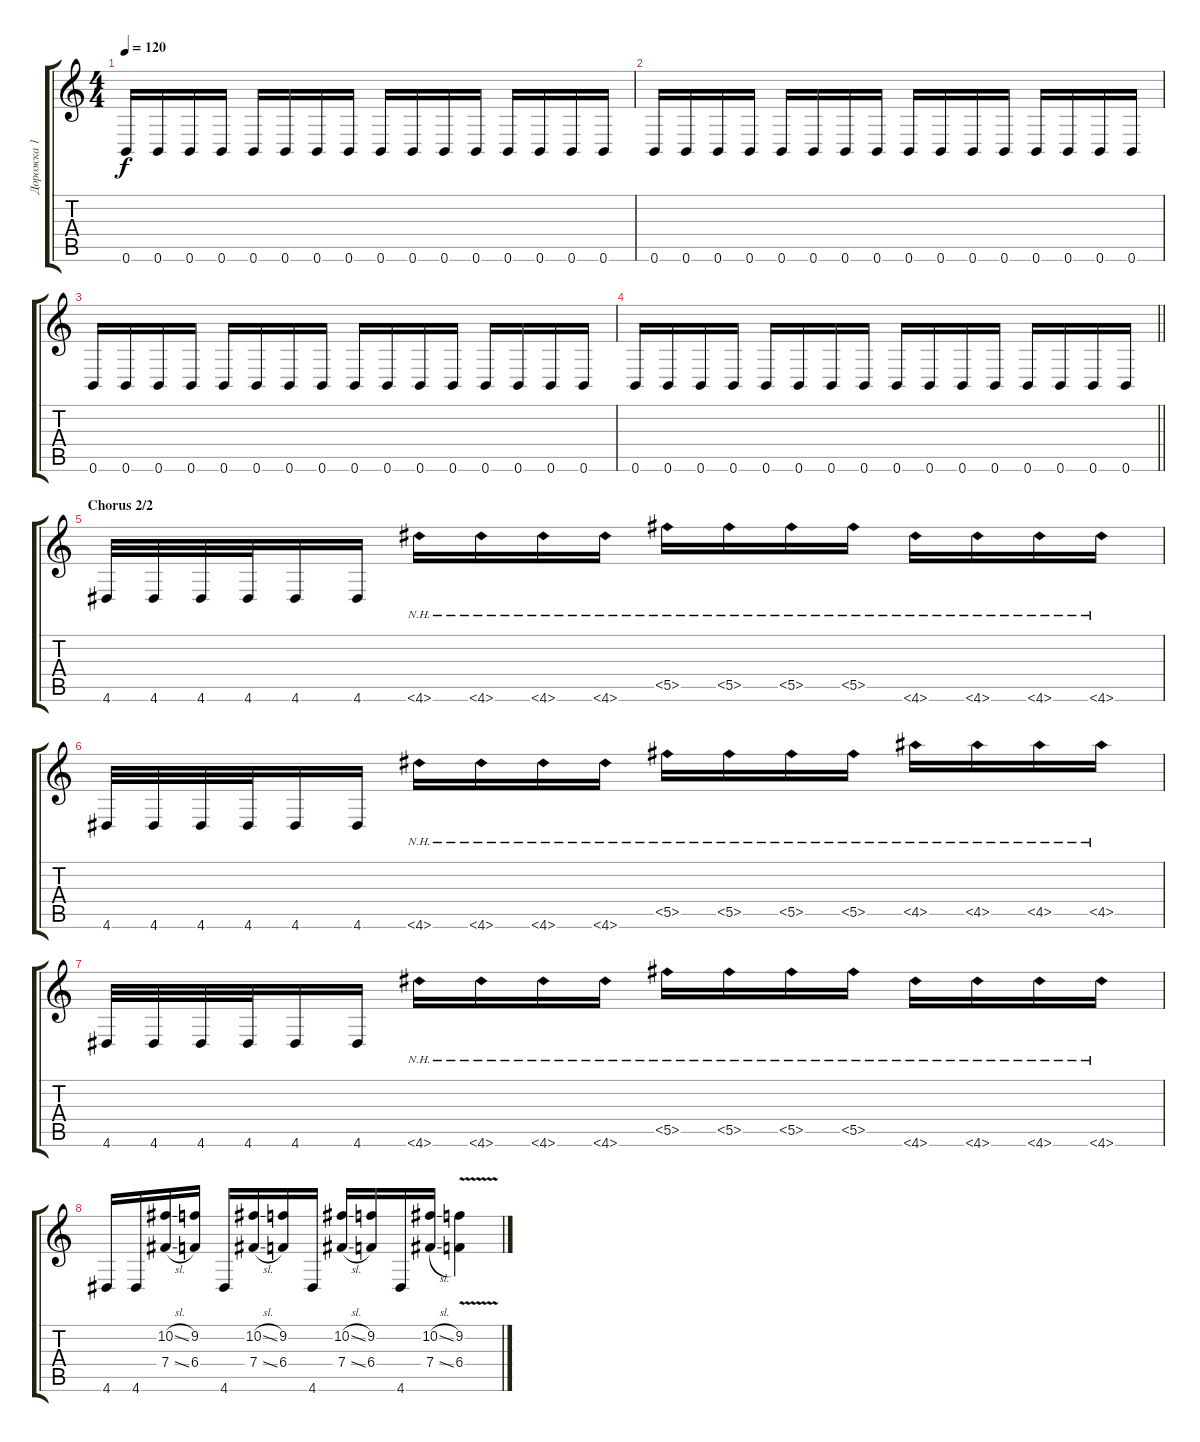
\track ("Дорожка 1" "Дорожка 1") {instrument distortionguitar}
\staff {score tabs}
\tuning (Db4 Ab3 E3 B2 Gb2 B1) {hide}
\ts (4 4)
\tempo 120
\clef g2
\ks c
0.6{t}.16{dy f} 0.6.16 0.6.16 0.6.16 0.6.16 0.6.16 0.6.16 0.6.16 0.6.16 0.6.16 0.6.16 0.6.16 0.6.16 0.6.16 0.6.16 0.6.16 |
0.6.16 0.6.16 0.6.16 0.6.16 0.6.16 0.6.16 0.6.16 0.6.16 0.6.16 0.6.16 0.6.16 0.6.16 0.6.16 0.6.16 0.6.16 0.6.16 |
0.6.16 0.6.16 0.6.16 0.6.16 0.6.16 0.6.16 0.6.16 0.6.16 0.6.16 0.6.16 0.6.16 0.6.16 0.6.16 0.6.16 0.6.16 0.6.16 |
\barLineRight lightlight
0.6.16 0.6.16 0.6.16 0.6.16 0.6.16 0.6.16 0.6.16 0.6.16 0.6.16 0.6.16 0.6.16 0.6.16 0.6.16 0.6.16 0.6.16 0.6.16 |
\section ("" "Chorus 2/2")
4.6.32 4.6.32 4.6.32 4.6.32 4.6.16 4.6.16 4.6{nh}.16 4.6{nh}.16 4.6{nh}.16 4.6{nh}.16 5.5{nh}.16 5.5{nh}.16 5.5{nh}.16 5.5{nh}.16 4.6{nh}.16 4.6{nh}.16 4.6{nh}.16 4.6{nh}.16 |
4.6.32 4.6.32 4.6.32 4.6.32 4.6.16 4.6.16 4.6{nh}.16 4.6{nh}.16 4.6{nh}.16 4.6{nh}.16 5.5{nh}.16 5.5{nh}.16 5.5{nh}.16 5.5{nh}.16 4.5{nh}.16 4.5{nh}.16 4.5{nh}.16 4.5{nh}.16 |
4.6.32 4.6.32 4.6.32 4.6.32 4.6.16 4.6.16 4.6{nh}.16 4.6{nh}.16 4.6{nh}.16 4.6{nh}.16 5.5{nh}.16 5.5{nh}.16 5.5{nh}.16 5.5{nh}.16 4.6{nh}.16 4.6{nh}.16 4.6{nh}.16 4.6{nh}.16 |
4.6.16 4.6.16 (10.2{sl} 7.4{sl}).16 (9.2 6.4).16 4.6.16 (10.2{sl} 7.4{sl}).16 (9.2 6.4).16 4.6.16 (10.2{sl} 7.4{sl}).16 (9.2 6.4).16 4.6.16 (10.2{sl} 7.4{sl}).16 (9.2 6.4{v}).4
